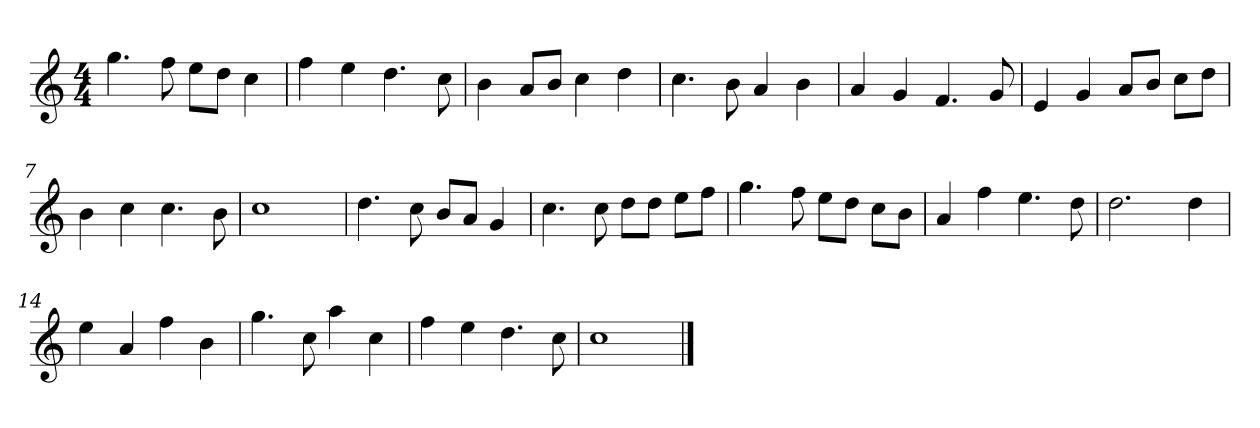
**kern
*part1
*staff1
*k[]
*M4/4
*MM120
=1
4.gg
8ff
8eeL
8ddJ
4cc
=2
4ff
4ee
4.dd
8cc
=3
4b
8aL
8bJ
4cc
4dd
=4
4.cc
8b
4a
4b
=5
4a
4g
4.f
8g
=6
4e
4g
8aL
8bJ
8ccL
8ddJ
=7
4b
4cc
4.cc
8b
=8
1cc
=9
4.dd
8cc
8bL
8aJ
4g
=10
4.cc
8cc
8ddL
8ddJ
8eeL
8ffJ
=11
4.gg
8ff
8eeL
8ddJ
8ccL
8bJ
=12
4a
4ff
4.ee
8dd
=13
2.dd
4dd
=14
4ee
4a
4ff
4b
=15
4.gg
8cc
4aa
4cc
=16
4ff
4ee
4.dd
8cc
=17
1cc
==
*-
